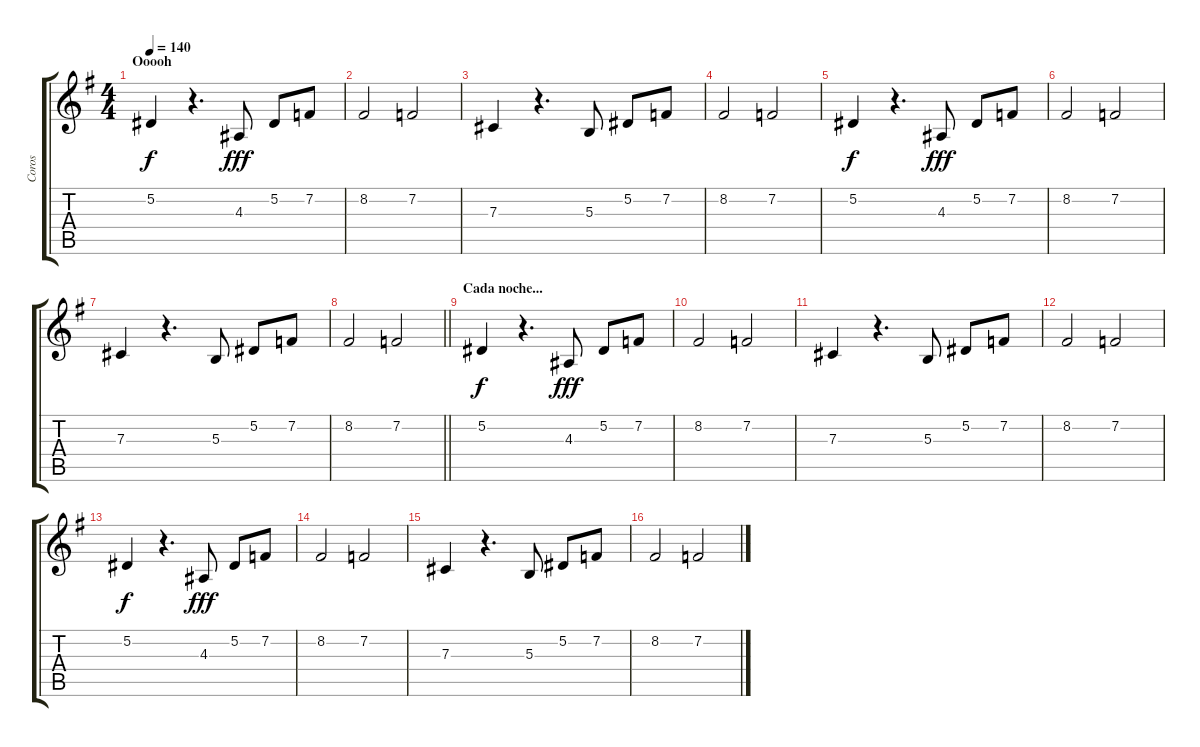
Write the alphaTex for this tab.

\track ("Coros" "Coros") {instrument choiraahs}
\staff {score tabs}
\tuning (Eb4 Bb3 Gb3 Db3 Ab2 Eb2) {hide}
\ts (4 4)
\section ("" "Ooooh")
\tempo 140
\clef g2
\ks g
5.2.4{dy f} r.4{d} 4.3.8{dy fff} 5.2.8 7.2.8 |
8.2.2 7.2.2 |
7.3.4 r.4{d} 5.3.8 5.2.8 7.2.8 |
8.2.2 7.2.2 |
5.2.4{dy f} r.4{d} 4.3.8{dy fff} 5.2.8 7.2.8 |
8.2.2 7.2.2 |
7.3.4 r.4{d} 5.3.8 5.2.8 7.2.8 |
\barLineRight lightlight
8.2.2 7.2.2 |
\section ("" "Cada noche...")
5.2.4{dy f} r.4{d} 4.3.8{dy fff} 5.2.8 7.2.8 |
8.2.2 7.2.2 |
7.3.4 r.4{d} 5.3.8 5.2.8 7.2.8 |
8.2.2 7.2.2 |
5.2.4{dy f} r.4{d} 4.3.8{dy fff} 5.2.8 7.2.8 |
8.2.2 7.2.2 |
7.3.4 r.4{d} 5.3.8 5.2.8 7.2.8 |
8.2.2 7.2.2
